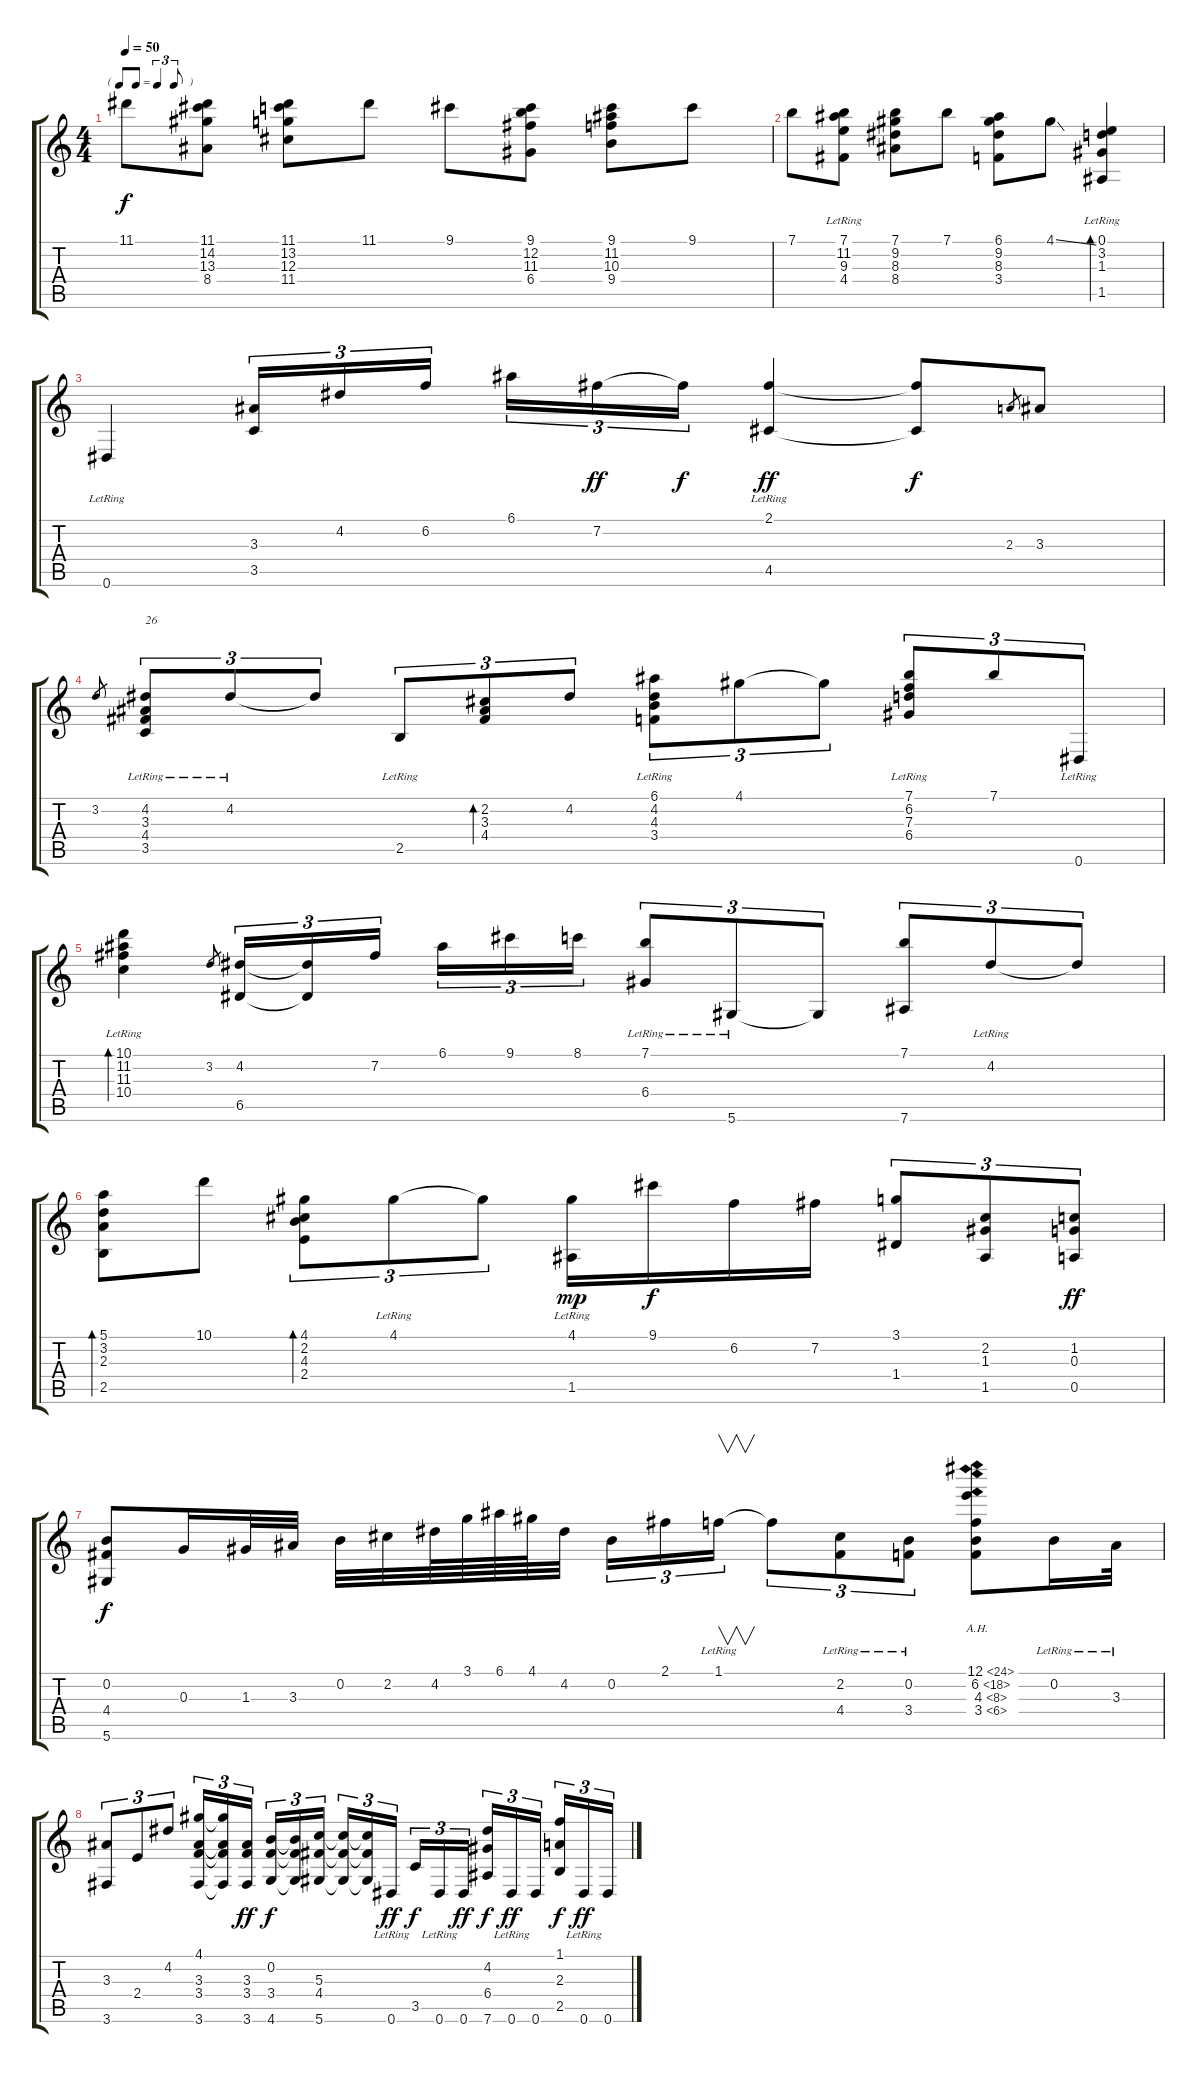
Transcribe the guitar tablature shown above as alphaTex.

\track "" {instrument acousticguitarnylon}
\staff {score tabs}
\tuning (E4 B3 G3 D3 A2 Eb2) {hide}
\ts (4 4)
\tf triplet8th
\tempo 50
\clef g2
\ks c
11.1.8{dy f} (11.1 14.2 13.3 8.4).8 (11.1 13.2 12.3 11.4).8 11.1.8 9.1.8 (9.1 12.2 11.3 6.4).8 (9.1 11.2 10.3 9.4).8 9.1.8 |
7.1.8 (7.1 11.2 9.3 4.4{lr}).8 (7.1 9.2 8.3 8.4).8 7.1.8 (6.1 9.2 8.3 3.4).8 4.1{ss}.8 (0.1 3.2 1.3 1.5{lr}).4{bd 120} |
0.6{lr}.4 (3.3 3.5).16{tu (3 2)} 4.2.16{tu (3 2)} 6.2.16{tu (3 2)} 6.1.16{tu (3 2)} 7.2.16{tu (3 2) dy ff} 7.2{t}.16{tu (3 2) dy f} (2.1{lr} 4.5{lr}).4{dy ff} (2.1{t} 4.5{t}).8{dy f} 2.3.8{gr} 3.3.8 |
3.2.8{gr} (4.2 3.3 4.4 3.5{lr}).8{tu (3 2) txt "26"} 4.2{lr}.8{tu (3 2)} 4.2{t}.8{tu (3 2)} 2.5{lr}.8{tu (3 2)} (2.2 3.3 4.4).8{tu (3 2) bd 120} 4.2.8{tu (3 2)} (6.1 4.2 4.3 3.4{lr}).8{tu (3 2)} 4.1.8{tu (3 2)} 4.1{t}.8{tu (3 2)} (7.1 6.2 7.3 6.4{lr}).8{tu (3 2)} 7.1.8{tu (3 2)} 0.6{lr}.8{tu (3 2)} |
(10.1 11.2 11.3 10.4{lr}).4{bd 120} 3.2.8{gr} (4.2 6.5).16{tu (3 2)} (4.2{t} 6.5{t}).16{tu (3 2)} 7.2.16{tu (3 2)} 6.1.16{tu (3 2)} 9.1.16{tu (3 2)} 8.1.16{tu (3 2)} (7.1{lr} 6.4).8{tu (3 2)} 5.6{lr}.8{tu (3 2)} 5.6{t}.8{tu (3 2)} (7.1 7.6).8{tu (3 2)} 4.2{lr}.8{tu (3 2)} 4.2{t}.8{tu (3 2)} |
(5.1 3.2 2.3 2.5).8{bd 120} 10.1.8 (4.1 2.2 4.3 2.4).8{tu (3 2) bd 120} 4.1{lr}.8{tu (3 2)} 4.1{t}.8{tu (3 2)} (4.1 1.5{lr}).16{dy mp} 9.1.16{dy f} 6.2.16 7.2.16 (3.1 1.4).8{tu (3 2)} (2.2 1.3 1.5).8{tu (3 2)} (1.2 0.3 0.5).8{tu (3 2) dy ff} |
(0.2 4.4 5.6).8{dy f} 0.3.16 1.3.32 3.3.32 0.2.32 2.2.32 4.2.64 3.1.64 6.1.64 4.1.64 4.2.32 0.2.16{tu (3 2)} 2.1.16{tu (3 2)} 1.1{lr}.16{v tu (3 2)} 1.1{t}.8{tu (3 2)} (2.2 4.4{lr}).8{tu (3 2)} (0.2 3.4{lr}).8{tu (3 2)} (12.1{ah 12} 6.2{ah 12} 4.3{ah 4} 3.4{ah 3}).8 0.2{lr}.16 3.3{lr}.32 |
(3.3 3.6).8{tu (3 2)} 2.4.8{tu (3 2)} 4.2.8{tu (3 2)} (4.1 3.3 3.4 3.6).16{tu (3 2)} (4.1{t} 3.3{t} 3.4{t} 3.6{t}).16{tu (3 2)} (3.3 3.4 3.6).16{tu (3 2) dy ff} (0.2 3.4 4.6).16{tu (3 2) dy f} (0.2{t} 3.4{t} 4.6{t}).16{tu (3 2)} (5.3 4.4 5.6).16{tu (3 2)} (5.3{t} 4.4{t} 5.6{t}).16{tu (3 2)} (5.3{t} 4.4{t} 5.6{t}).16{tu (3 2)} 0.6{lr}.16{tu (3 2) dy ff} 3.5.16{tu (3 2) dy f} 0.6{lr}.16{tu (3 2)} 0.6.16{tu (3 2) dy ff} (4.2 6.4 7.6).16{tu (3 2) dy f} 0.6{lr}.16{tu (3 2) dy ff} 0.6.16{tu (3 2)} (1.1 2.3 2.5).16{tu (3 2) dy f} 0.6{lr}.16{tu (3 2) dy ff} 0.6.16{tu (3 2)}
